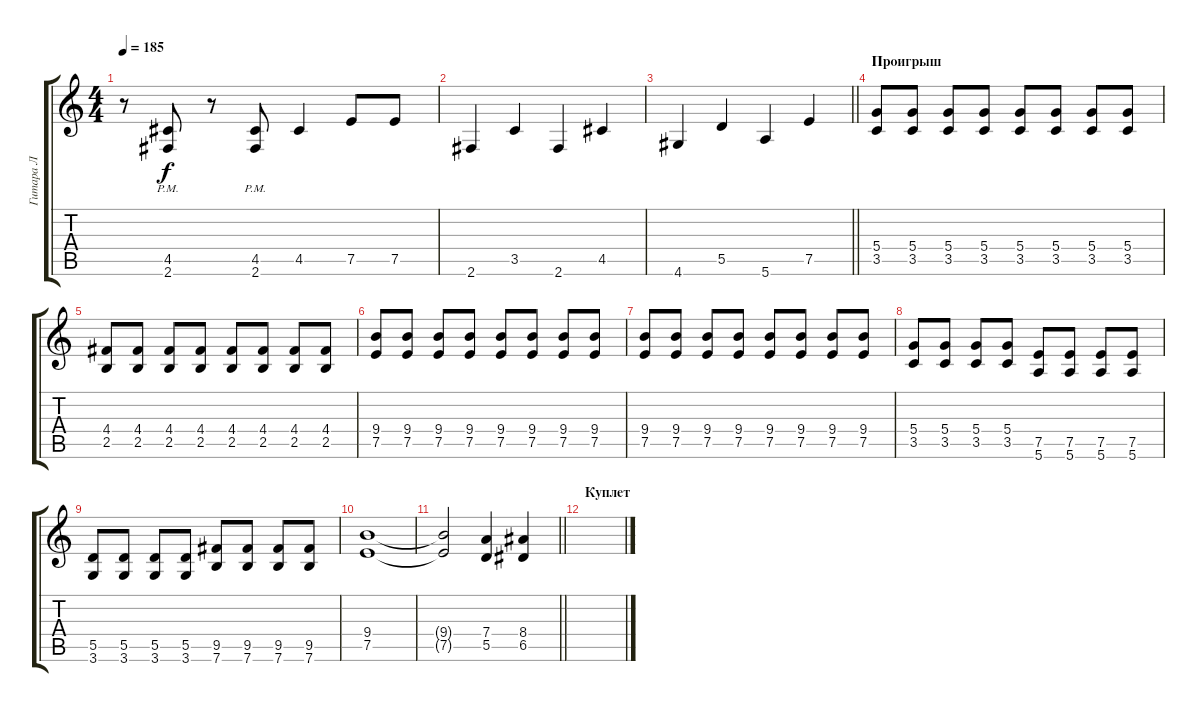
\track ("Гитара Л" "Гитара Л") {instrument distortionguitar}
\staff {score tabs}
\tuning (E4 B3 G3 D3 A2 E2) {hide}
\ts (4 4)
\tempo 185
\clef g2
\ks c
r.8{dy f} (4.5{pm} 2.6{pm}).8 r.8 (4.5{pm} 2.6{pm}).8 4.5.4 7.5.8 7.5.8 |
2.6.4 3.5.4 2.6.4 4.5.4 |
\barLineRight lightlight
4.6.4 5.5.4 5.6.4 7.5.4 |
\section ("" "Проигрыш")
(5.4 3.5).8 (5.4 3.5).8 (5.4 3.5).8 (5.4 3.5).8 (5.4 3.5).8 (5.4 3.5).8 (5.4 3.5).8 (5.4 3.5).8 |
(4.4 2.5).8 (4.4 2.5).8 (4.4 2.5).8 (4.4 2.5).8 (4.4 2.5).8 (4.4 2.5).8 (4.4 2.5).8 (4.4 2.5).8 |
(9.4 7.5).8 (9.4 7.5).8 (9.4 7.5).8 (9.4 7.5).8 (9.4 7.5).8 (9.4 7.5).8 (9.4 7.5).8 (9.4 7.5).8 |
(9.4 7.5).8 (9.4 7.5).8 (9.4 7.5).8 (9.4 7.5).8 (9.4 7.5).8 (9.4 7.5).8 (9.4 7.5).8 (9.4 7.5).8 |
(5.4 3.5).8 (5.4 3.5).8 (5.4 3.5).8 (5.4 3.5).8 (7.5 5.6).8 (7.5 5.6).8 (7.5 5.6).8 (7.5 5.6).8 |
(5.5 3.6).8 (5.5 3.6).8 (5.5 3.6).8 (5.5 3.6).8 (9.5 7.6).8 (9.5 7.6).8 (9.5 7.6).8 (9.5 7.6).8 |
(9.4 7.5).1 |
\barLineRight lightlight
(9.4{t} 7.5{t}).2 (7.4 5.5).4 (8.4 6.5).4 |
\section ("" "Куплет")
